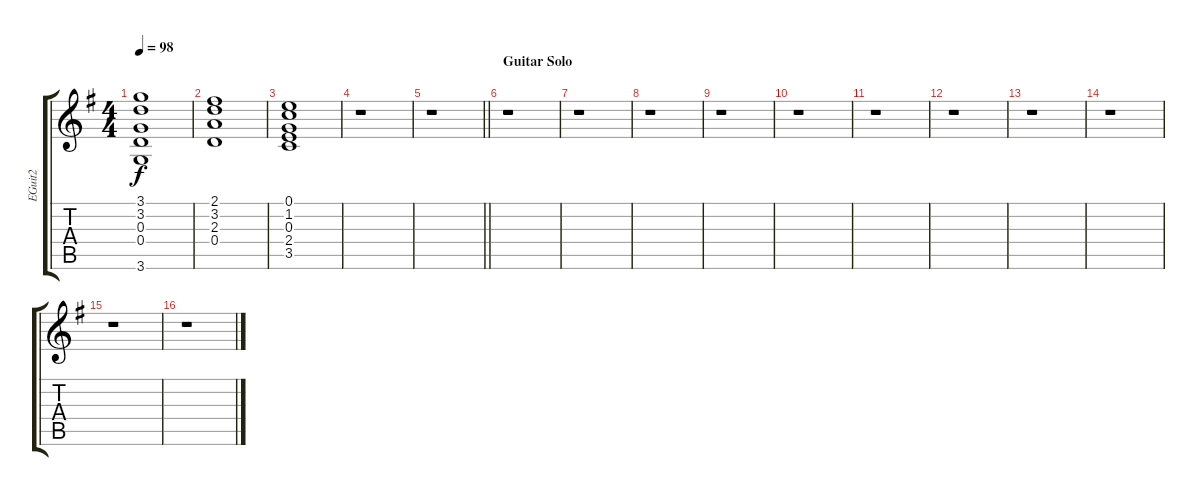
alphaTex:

\track ("EGuit2" "EGuit2") {instrument electricguitarclean}
\staff {score tabs}
\tuning (E4 B3 G3 D3 A2 E2) {hide}
\ts (4 4)
\tempo 98
\clef g2
\ks g
(3.1{t} 3.2{t} 0.3{t} 0.4{t} 3.6{t}).1{dy f} |
(2.1 3.2 2.3 0.4).1 |
(0.1 1.2 0.3 2.4 3.5).1 |
r.1 |
\barLineRight lightlight
r.1 |
\section ("" "Guitar Solo")
r.1 |
r.1 |
r.1 |
r.1 |
r.1 |
r.1 |
r.1 |
r.1 |
r.1 |
r.1 |
r.1
